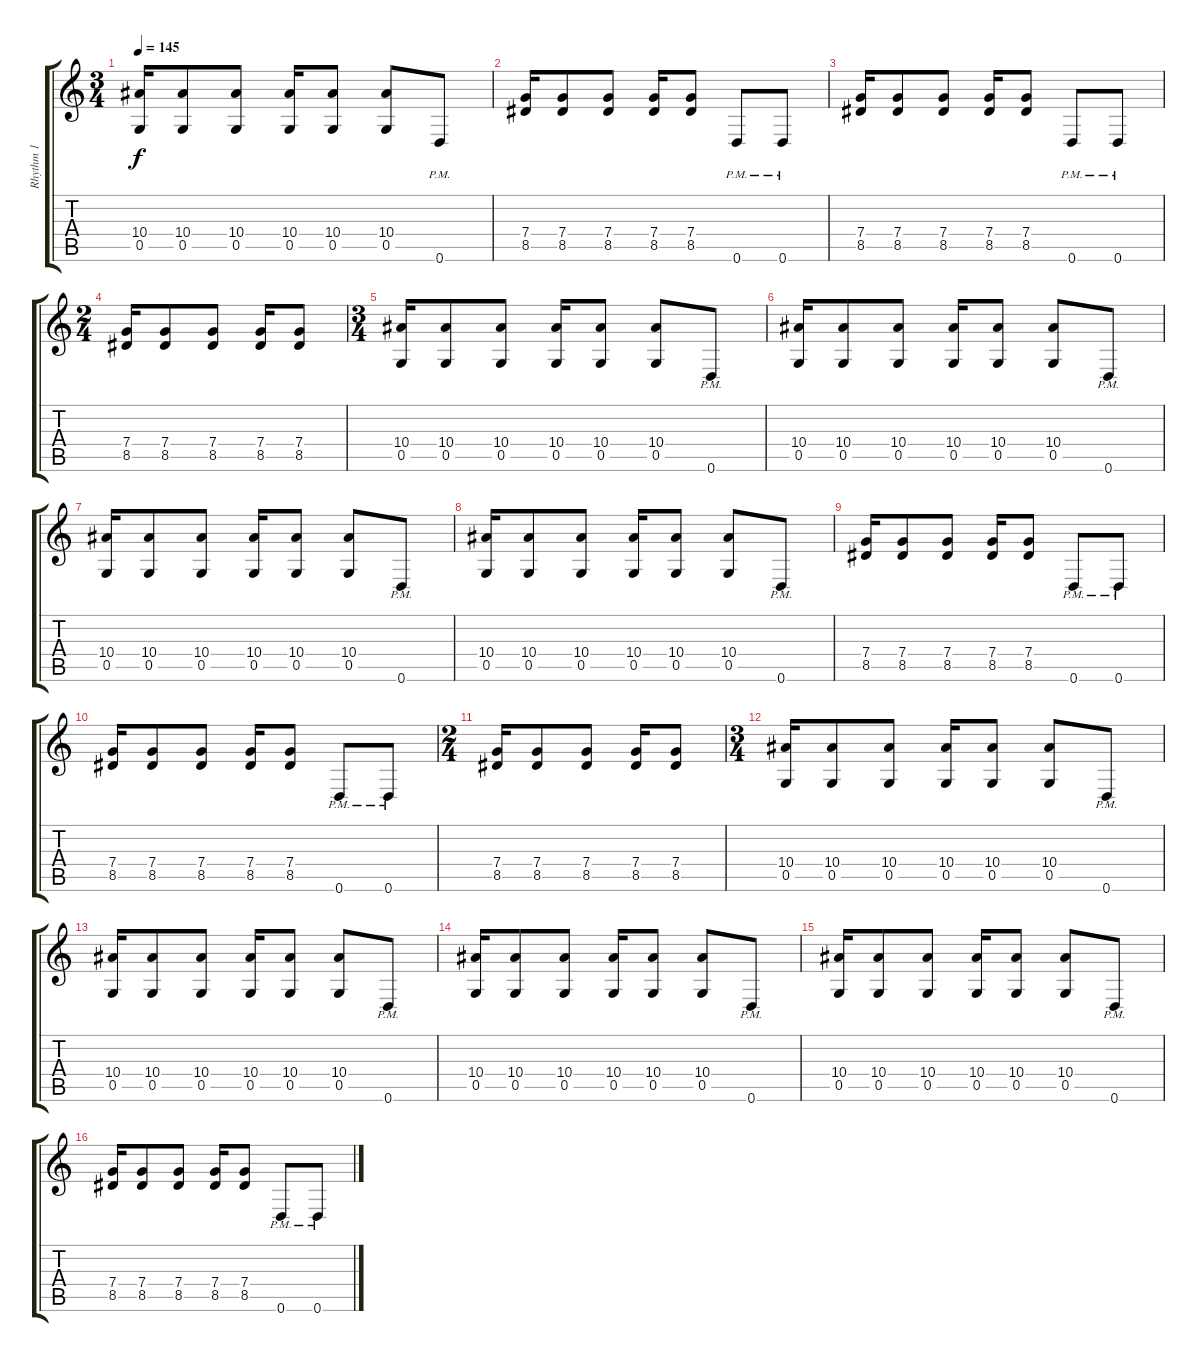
\track ("Rhythm 1" "Rhythm 1") {instrument distortionguitar}
\staff {score tabs}
\tuning (D4 A3 F3 C3 G2 D2) {hide}
\ts (3 4)
\tempo 145
\clef g2
\ks c
(10.4 0.5).16{dy f} (10.4 0.5).8 (10.4 0.5).8 (10.4 0.5).16 (10.4 0.5).8 (10.4 0.5).8 0.6{pm}.8 |
(7.4 8.5).16 (7.4 8.5).8 (7.4 8.5).8 (7.4 8.5).16 (7.4 8.5).8 0.6{pm}.8 0.6{pm}.8 |
(7.4 8.5).16 (7.4 8.5).8 (7.4 8.5).8 (7.4 8.5).16 (7.4 8.5).8 0.6{pm}.8 0.6{pm}.8 |
\ts (2 4)
(7.4 8.5).16 (7.4 8.5).8 (7.4 8.5).8 (7.4 8.5).16 (7.4 8.5).8 |
\ts (3 4)
(10.4 0.5).16 (10.4 0.5).8 (10.4 0.5).8 (10.4 0.5).16 (10.4 0.5).8 (10.4 0.5).8 0.6{pm}.8 |
(10.4 0.5).16 (10.4 0.5).8 (10.4 0.5).8 (10.4 0.5).16 (10.4 0.5).8 (10.4 0.5).8 0.6{pm}.8 |
(10.4 0.5).16 (10.4 0.5).8 (10.4 0.5).8 (10.4 0.5).16 (10.4 0.5).8 (10.4 0.5).8 0.6{pm}.8 |
(10.4 0.5).16 (10.4 0.5).8 (10.4 0.5).8 (10.4 0.5).16 (10.4 0.5).8 (10.4 0.5).8 0.6{pm}.8 |
(7.4 8.5).16 (7.4 8.5).8 (7.4 8.5).8 (7.4 8.5).16 (7.4 8.5).8 0.6{pm}.8 0.6{pm}.8 |
(7.4 8.5).16 (7.4 8.5).8 (7.4 8.5).8 (7.4 8.5).16 (7.4 8.5).8 0.6{pm}.8 0.6{pm}.8 |
\ts (2 4)
(7.4 8.5).16 (7.4 8.5).8 (7.4 8.5).8 (7.4 8.5).16 (7.4 8.5).8 |
\ts (3 4)
(10.4 0.5).16 (10.4 0.5).8 (10.4 0.5).8 (10.4 0.5).16 (10.4 0.5).8 (10.4 0.5).8 0.6{pm}.8 |
(10.4 0.5).16 (10.4 0.5).8 (10.4 0.5).8 (10.4 0.5).16 (10.4 0.5).8 (10.4 0.5).8 0.6{pm}.8 |
(10.4 0.5).16 (10.4 0.5).8 (10.4 0.5).8 (10.4 0.5).16 (10.4 0.5).8 (10.4 0.5).8 0.6{pm}.8 |
(10.4 0.5).16 (10.4 0.5).8 (10.4 0.5).8 (10.4 0.5).16 (10.4 0.5).8 (10.4 0.5).8 0.6{pm}.8 |
(7.4 8.5).16 (7.4 8.5).8 (7.4 8.5).8 (7.4 8.5).16 (7.4 8.5).8 0.6{pm}.8 0.6{pm}.8
